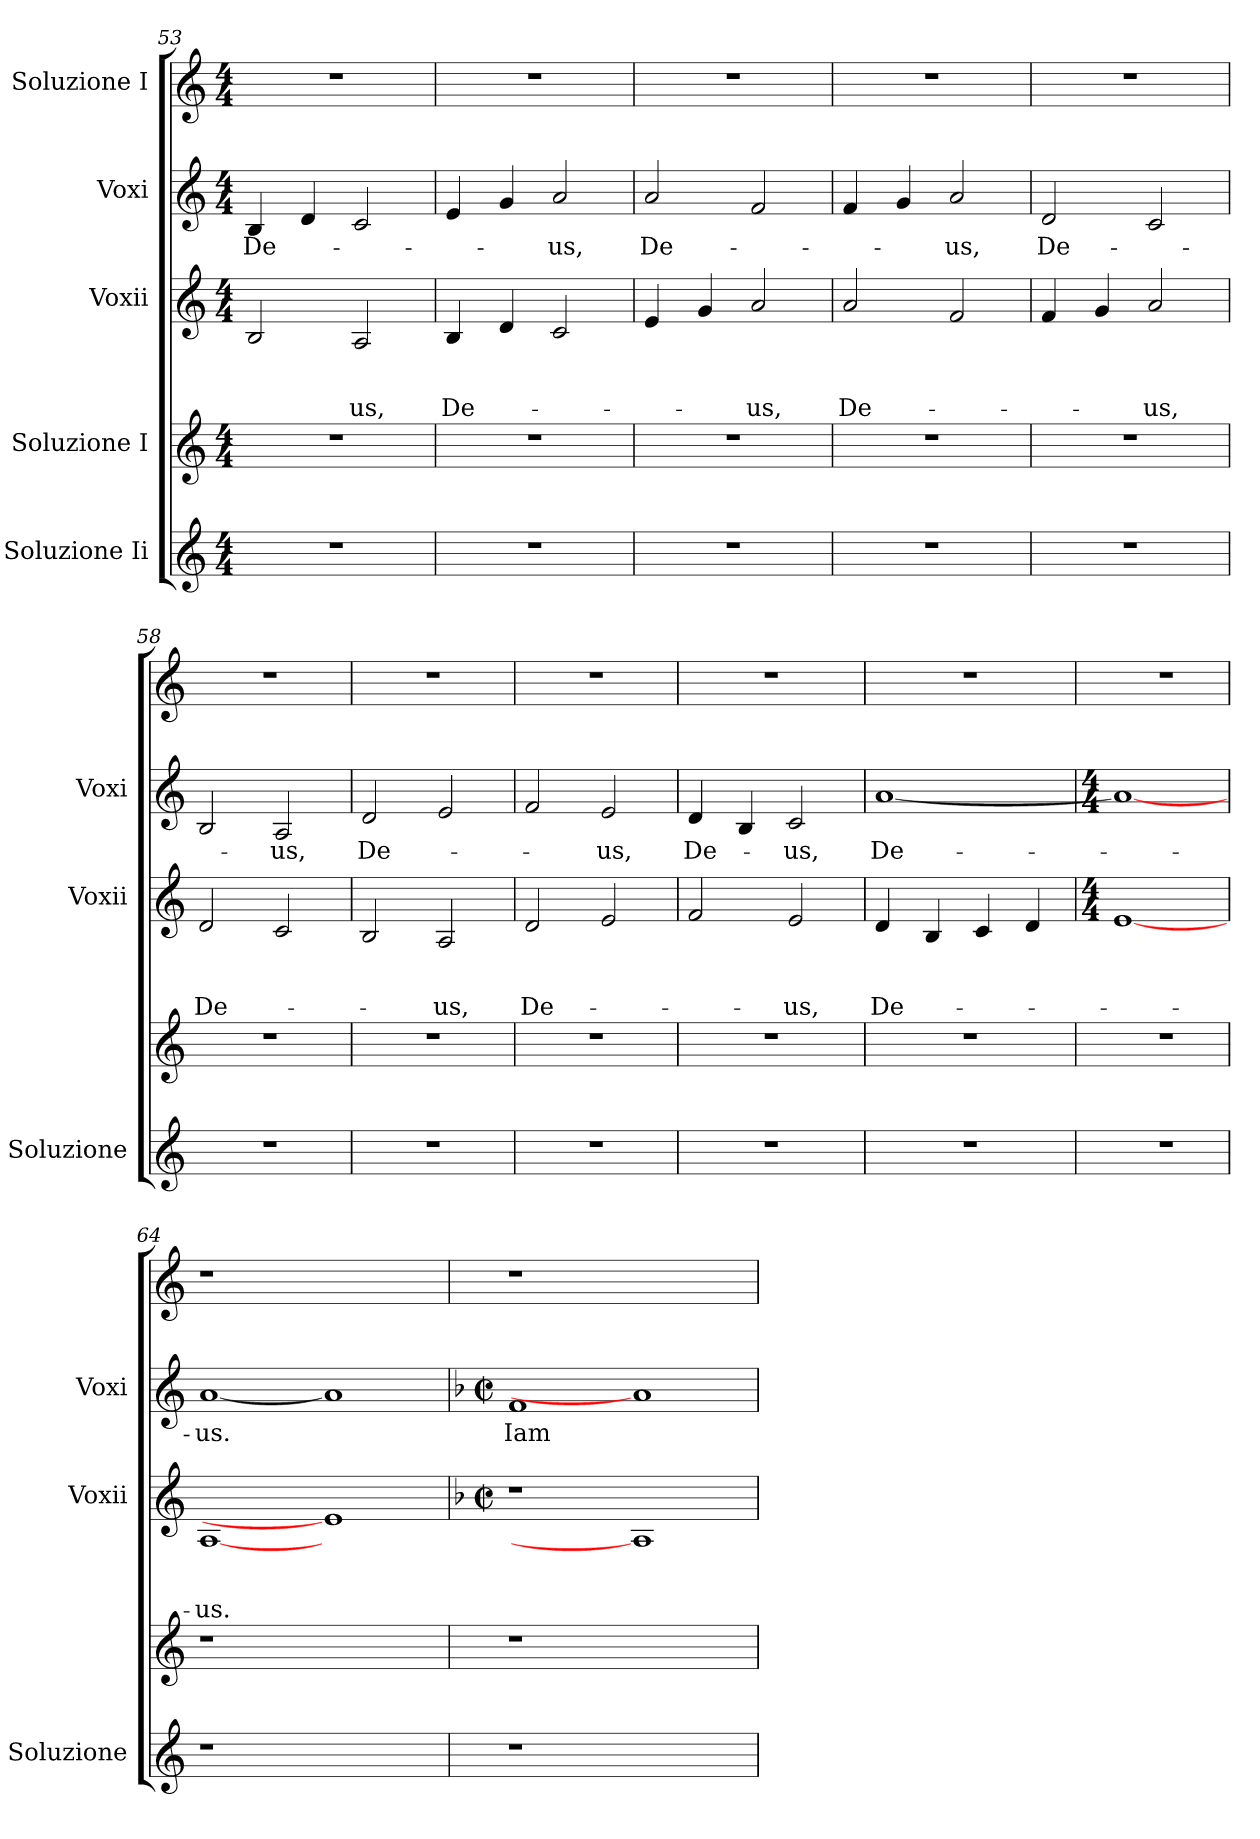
**kern	**kern	**kern	**text	**text	**text	**kern	**text	**kern
*part5	*part4	*part3	*part3	*part3	*part3	*part2	*part2	*part1
*staff5	*staff4	*staff3	*staff3	*staff3	*staff3	*staff2	*staff2	*staff1
*I"Soluzione Ii	*I"Soluzione I	*I"Voxii	*	*	*	*I"Voxi	*	*I"Soluzione I
*I'Soluzione	*	*I'Voxii	*	*	*	*I'Voxi	*	*
*clefG2	*clefG2	*clefG2	*	*	*	*clefG2	*	*clefG2
*k[]	*k[]	*k[]	*	*	*	*k[]	*	*k[]
*C:	*C:	*C:	*	*	*	*C:	*	*C:
*M4/4	*M4/4	*M4/4	*	*	*	*M4/4	*	*M4/4
=53	=53	=53	=53	=53	=53	=53	=53	=53
!	!	!	!	!	!	!	!LO:LY:b	!
1r	1r	2B/	.	.	.	4B/	De-	1r
.	.	.	.	.	.	4d/	.	.
!	!	!	!	!	!LO:LY:b	!	!	!
.	.	2A/	.	.	-us,	2c/	.	.
=54	=54	=54	=54	=54	=54	=54	=54	=54
!	!	!	!	!	!LO:LY:b	!	!	!
1r	1r	4B/	.	.	De-	4e/	.	1r
.	.	4d/	.	.	.	4g/	.	.
!	!	!	!	!	!	!	!LO:LY:b	!
.	.	2c/	.	.	.	2a/	-us,	.
=55	=55	=55	=55	=55	=55	=55	=55	=55
!	!	!	!	!	!	!	!LO:LY:b	!
1r	1r	4e/	.	.	.	2a/	De-	1r
.	.	4g/	.	.	.	.	.	.
!	!	!	!	!	!LO:LY:b	!	!	!
.	.	2a/	.	.	-us,	2f/	.	.
=56	=56	=56	=56	=56	=56	=56	=56	=56
!	!	!	!	!	!LO:LY:b	!	!	!
1r	1r	2a/	.	.	De-	4f/	.	1r
.	.	.	.	.	.	4g/	.	.
!	!	!	!	!	!	!	!LO:LY:b	!
.	.	2f/	.	.	.	2a/	-us,	.
=57	=57	=57	=57	=57	=57	=57	=57	=57
!	!	!	!	!	!	!	!LO:LY:b	!
1r	1r	4f/	.	.	.	2d/	De-	1r
.	.	4g/	.	.	.	.	.	.
!	!	!	!	!	!LO:LY:b	!	!	!
.	.	2a/	.	.	-us,	2c/	.	.
!!LO:LB:g=z
=58	=58	=58	=58	=58	=58	=58	=58	=58
!	!	!	!	!	!LO:LY:b	!	!	!
1r	1r	2d/	.	.	De-	2B/	.	1r
!	!	!	!	!	!	!	!LO:LY:b	!
.	.	2c/	.	.	.	2A/	-us,	.
=59	=59	=59	=59	=59	=59	=59	=59	=59
!	!	!	!	!	!	!	!LO:LY:b	!
1r	1r	2B/	.	.	.	2d/	De-	1r
!	!	!	!	!	!LO:LY:b	!	!	!
.	.	2A/	.	.	-us,	2e/	.	.
=60	=60	=60	=60	=60	=60	=60	=60	=60
!	!	!	!	!	!LO:LY:b	!	!	!
1r	1r	2d/	.	.	De-	2f/	.	1r
!	!	!	!	!	!	!	!LO:LY:b	!
.	.	2e/	.	.	.	2e/	-us,	.
=61	=61	=61	=61	=61	=61	=61	=61	=61
!	!	!	!	!	!	!	!LO:LY:b	!
1r	1r	2f/	.	.	.	4d/	De-	1r
.	.	.	.	.	.	4B/	.	.
!	!	!	!	!	!LO:LY:b	!	!LO:LY:b	!
.	.	2e/	.	.	-us,	2c/	-us,	.
=62	=62	=62	=62	=62	=62	=62	=62	=62
!	!	!	!	!	!LO:LY:b	!	!LO:LY:b	!
1r	1r	4d/	.	.	De-	[<1a	De-	1r
.	.	4B/	.	.	.	.	.	.
.	.	4c/	.	.	.	.	.	.
.	.	4d/	.	.	.	.	.	.
=63	=63	=63	=63	=63	=63	=63	=63	=63
*	*	*M4/4	*	*	*	*M4/4	*	*
1r	1r	[1e	.	.	.	1a_	.	1r
=64	=64	=64	=64	=64	=64	=64	=64	=64
!	!	!	!	!	!LO:LY:b	!	!LO:LY:b	!
1r	1r	[1A	.	.	-us.	[1a	-us.	1r
1ryy	1ryy	1e]	.	.	.	1a]	.	1ryy
!!LO:PB:g=z
=65	=65	=65	=65	=65	=65	=65	=65	=65
*	*	*k[b-]	*	*	*	*k[b-]	*	*
*	*	*F:	*	*	*	*F:	*	*
*	*	*M2/2	*	*	*	*M2/2	*	*
*	*	*met(c|)	*	*	*	*met(c|)	*	*
!	!	!	!	!	!	!	!LO:LY:b	!
1r	1r	1r	.	.	.	1f	Iam	1r
1ryy	1ryy	1A]	.	.	.	1a]	.	1ryy
=	=	=	=	=	=	=	=	=
*-	*-	*-	*-	*-	*-	*-	*-	*-
